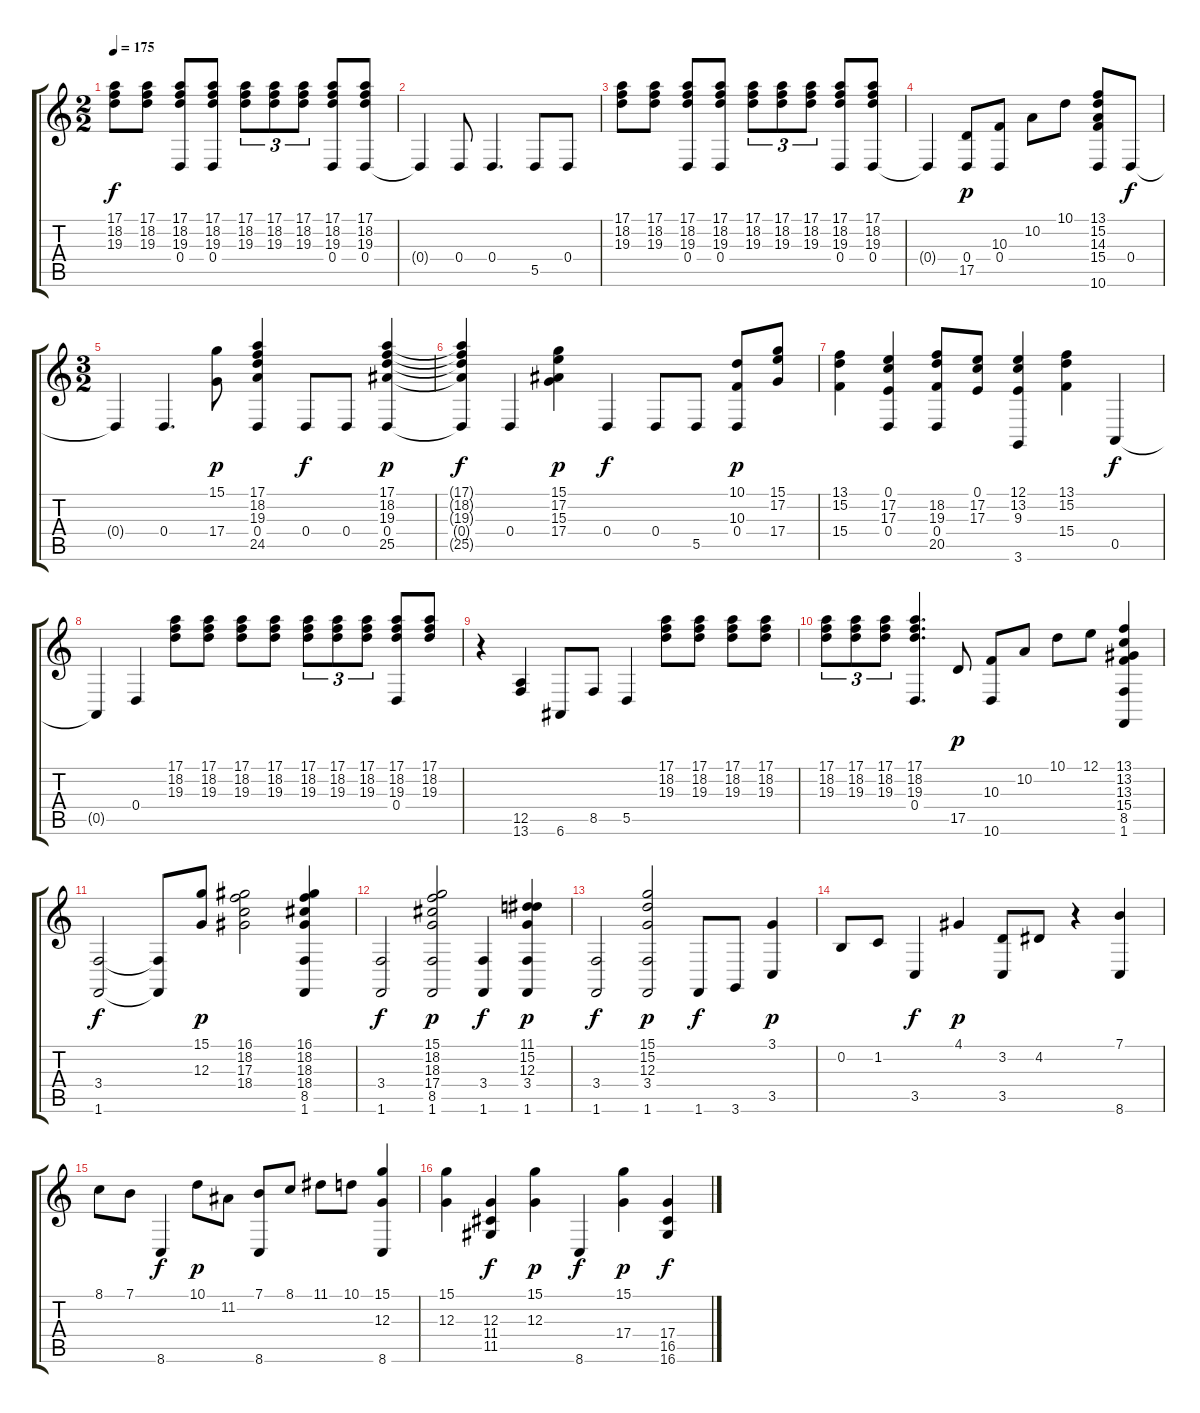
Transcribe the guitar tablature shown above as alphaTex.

\track "" {instrument stringensemble1}
\staff {score tabs}
\tuning (E4 B3 G3 D3 A2 E2) {hide}
\ts (2 2)
\tempo 175
\clef g2
\ks c
(17.1 18.2 19.3).8{dy f} (17.1 18.2 19.3).8 (17.1 18.2 19.3 0.4).8 (17.1 18.2 19.3 0.4).8 (17.1 18.2 19.3).8{tu (3 2)} (17.1 18.2 19.3).8{tu (3 2)} (17.1 18.2 19.3).8{tu (3 2)} (17.1 18.2 19.3 0.4).8 (17.1 18.2 19.3 0.4).8 |
0.4{t}.4 0.4.8 0.4.4{d} 5.5.8 0.4.8 |
(17.1 18.2 19.3).8 (17.1 18.2 19.3).8 (17.1 18.2 19.3 0.4).8 (17.1 18.2 19.3 0.4).8 (17.1 18.2 19.3).8{tu (3 2)} (17.1 18.2 19.3).8{tu (3 2)} (17.1 18.2 19.3).8{tu (3 2)} (17.1 18.2 19.3 0.4).8 (17.1 18.2 19.3 0.4).8 |
0.4{t}.4 (0.4 17.5).8{dy p} (10.3 0.4).8 10.2.8 10.1.8 (13.1 15.2 14.3 15.4 10.6).8 0.4.8{dy f} |
\ts (3 2)
0.4{t}.4 0.4.4{d} (15.1 17.4).8{dy p} (17.1 18.2 19.3 0.4 24.5).4 0.4.8{dy f} 0.4.8 (17.1 18.2 19.3 0.4 25.5).4{dy p} |
(17.1{t} 18.2{t} 19.3{t} 0.4{t} 25.5{t}).4{dy f} 0.4.4 (15.1 17.2 15.3 17.4).4{dy p} 0.4.4{dy f} 0.4.8 5.5.8 (10.1 10.3 0.4).8{dy p} (15.1 17.2 17.4).8 |
(13.1 15.2 15.4).4 (0.1 17.2 17.3 0.4).4 (18.2 19.3 0.4 20.5).8 (0.1 17.2 17.3).8 (12.1 13.2 9.3 3.6).4 (13.1 15.2 15.4).4 0.5.4{dy f} |
0.5{t}.4 0.4.4 (17.1 18.2 19.3).8 (17.1 18.2 19.3).8 (17.1 18.2 19.3).8 (17.1 18.2 19.3).8 (17.1 18.2 19.3).8{tu (3 2)} (17.1 18.2 19.3).8{tu (3 2)} (17.1 18.2 19.3).8{tu (3 2)} (17.1 18.2 19.3 0.4).8 (17.1 18.2 19.3).8 |
r.4 (12.5 13.6).4 6.6.8 8.5.8 5.5.4 (17.1 18.2 19.3).8 (17.1 18.2 19.3).8 (17.1 18.2 19.3).8 (17.1 18.2 19.3).8 |
(17.1 18.2 19.3).8{tu (3 2)} (17.1 18.2 19.3).8{tu (3 2)} (17.1 18.2 19.3).8{tu (3 2)} (17.1 18.2 19.3 0.4).4{d} 17.5.8{dy p} (10.3 10.6).8 10.2.8 10.1.8 12.1.8 (13.1 13.2 13.3 15.4 8.5 1.6).4 |
(3.4 1.6).2{dy f} (3.4{t} 1.6{t}).8 (15.1 12.3).8{dy p} (16.1 18.2 17.3 18.4).2 (16.1 18.2 18.3 18.4 8.5 1.6).4 |
(3.4 1.6).2{dy f} (15.1 18.2 18.3 17.4 8.5 1.6).2{dy p} (3.4 1.6).4{dy f} (11.1 15.2 12.3 3.4 1.6).4{dy p} |
(3.4 1.6).2{dy f} (15.1 15.2 12.3 3.4 1.6).2{dy p} 1.6.8{dy f} 3.6.8 (3.1 3.5).4{dy p} |
0.2.8 1.2.8 3.5.4{dy f} 4.1.4{dy p} (3.2 3.5).8 4.2.8 r.4 (7.1 8.6).4 |
8.1.8 7.1.8 8.6.4{dy f} 10.1.8{dy p} 11.2.8 (7.1 8.6).8 8.1.8 11.1.8 10.1.8 (15.1 12.3 8.6).4 |
(15.1 12.3).4 (12.3 11.4 11.5).4{dy f} (15.1 12.3).4{dy p} 8.6.4{dy f} (15.1 17.4).4{dy p} (17.4 16.5 16.6).4{dy f}
